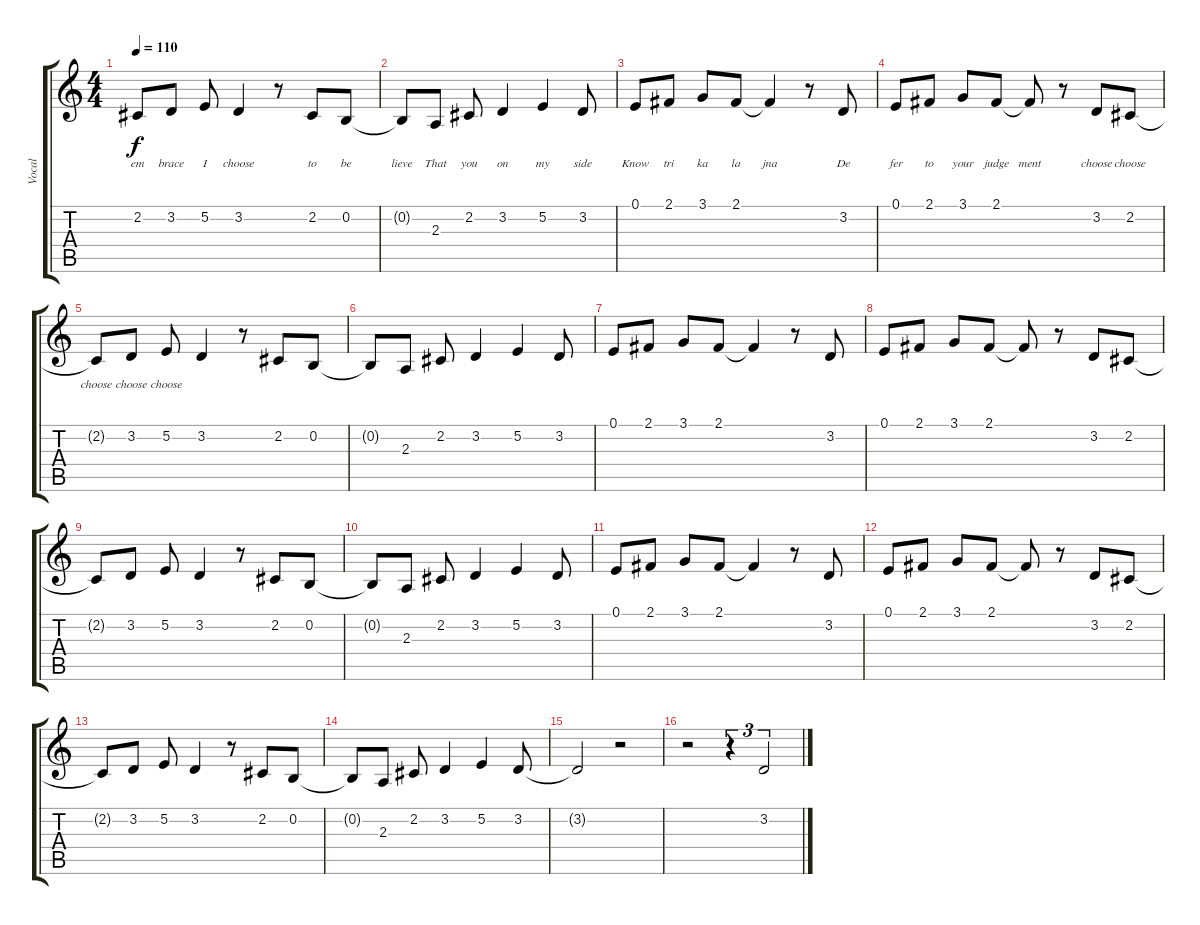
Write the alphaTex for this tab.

\track ("Vocal" "Vocal") {instrument acousticgrandpiano}
\staff {score tabs}
\tuning (E4 B3 G3 D3 A2 E2) {hide}
\ts (4 4)
\tempo 110
\clef g2
\ks c
2.2{t}.8{lyrics (0 "em") lyrics (1 "") lyrics (2 "") lyrics (3 "") lyrics (4 "") dy f} 3.2.8{lyrics (0 "brace") lyrics (1 "") lyrics (2 "") lyrics (3 "") lyrics (4 "")} 5.2.8{lyrics (0 "I") lyrics (1 "") lyrics (2 "") lyrics (3 "") lyrics (4 "")} 3.2.4{lyrics (0 "choose") lyrics (1 "") lyrics (2 "") lyrics (3 "") lyrics (4 "")} r.8 2.2.8{lyrics (0 "to") lyrics (1 "") lyrics (2 "") lyrics (3 "") lyrics (4 "")} 0.2.8{lyrics (0 "be") lyrics (1 "") lyrics (2 "") lyrics (3 "") lyrics (4 "")} |
0.2{t}.8{lyrics (0 "lieve") lyrics (1 "") lyrics (2 "") lyrics (3 "") lyrics (4 "")} 2.3.8{lyrics (0 "That") lyrics (1 "") lyrics (2 "") lyrics (3 "") lyrics (4 "")} 2.2.8{lyrics (0 "you") lyrics (1 "") lyrics (2 "") lyrics (3 "") lyrics (4 "")} 3.2.4{lyrics (0 "on") lyrics (1 "") lyrics (2 "") lyrics (3 "") lyrics (4 "")} 5.2.4{lyrics (0 "my") lyrics (1 "") lyrics (2 "") lyrics (3 "") lyrics (4 "")} 3.2.8{lyrics (0 "side") lyrics (1 "") lyrics (2 "") lyrics (3 "") lyrics (4 "")} |
0.1.8{lyrics (0 "Know") lyrics (1 "") lyrics (2 "") lyrics (3 "") lyrics (4 "")} 2.1.8{lyrics (0 "tri") lyrics (1 "") lyrics (2 "") lyrics (3 "") lyrics (4 "")} 3.1.8{lyrics (0 "ka") lyrics (1 "") lyrics (2 "") lyrics (3 "") lyrics (4 "")} 2.1.8{lyrics (0 "la") lyrics (1 "") lyrics (2 "") lyrics (3 "") lyrics (4 "")} 2.1{t}.4{lyrics (0 "jna") lyrics (1 "") lyrics (2 "") lyrics (3 "") lyrics (4 "")} r.8 3.2.8{lyrics (0 "De") lyrics (1 "") lyrics (2 "") lyrics (3 "") lyrics (4 "")} |
0.1.8{lyrics (0 "fer") lyrics (1 "") lyrics (2 "") lyrics (3 "") lyrics (4 "")} 2.1.8{lyrics (0 "to") lyrics (1 "") lyrics (2 "") lyrics (3 "") lyrics (4 "")} 3.1.8{lyrics (0 "your") lyrics (1 "") lyrics (2 "") lyrics (3 "") lyrics (4 "")} 2.1.8{lyrics (0 "judge") lyrics (1 "") lyrics (2 "") lyrics (3 "") lyrics (4 "")} 2.1{t}.8{lyrics (0 "ment") lyrics (1 "") lyrics (2 "") lyrics (3 "") lyrics (4 "")} r.8 3.2.8{lyrics (0 "choose") lyrics (1 "") lyrics (2 "") lyrics (3 "") lyrics (4 "")} 2.2.8{lyrics (0 "choose") lyrics (1 "") lyrics (2 "") lyrics (3 "") lyrics (4 "")} |
2.2{t}.8{lyrics (0 "choose") lyrics (1 "") lyrics (2 "") lyrics (3 "") lyrics (4 "")} 3.2.8{lyrics (0 "choose") lyrics (1 "") lyrics (2 "") lyrics (3 "") lyrics (4 "")} 5.2.8{lyrics (0 "choose") lyrics (1 "") lyrics (2 "") lyrics (3 "") lyrics (4 "")} 3.2.4 r.8 2.2.8 0.2.8 |
0.2{t}.8 2.3.8 2.2.8 3.2.4 5.2.4 3.2.8 |
0.1.8 2.1.8 3.1.8 2.1.8 2.1{t}.4 r.8 3.2.8 |
0.1.8 2.1.8 3.1.8 2.1.8 2.1{t}.8 r.8 3.2.8 2.2.8 |
2.2{t}.8 3.2.8 5.2.8 3.2.4 r.8 2.2.8 0.2.8 |
0.2{t}.8 2.3.8 2.2.8 3.2.4 5.2.4 3.2.8 |
0.1.8 2.1.8 3.1.8 2.1.8 2.1{t}.4 r.8 3.2.8 |
0.1.8 2.1.8 3.1.8 2.1.8 2.1{t}.8 r.8 3.2.8 2.2.8 |
2.2{t}.8 3.2.8 5.2.8 3.2.4 r.8 2.2.8 0.2.8 |
0.2{t}.8 2.3.8 2.2.8 3.2.4 5.2.4 3.2.8 |
3.2{t}.2 r.2 |
r.2 r.4{tu (3 2)} 3.2.2{tu (3 2)}
